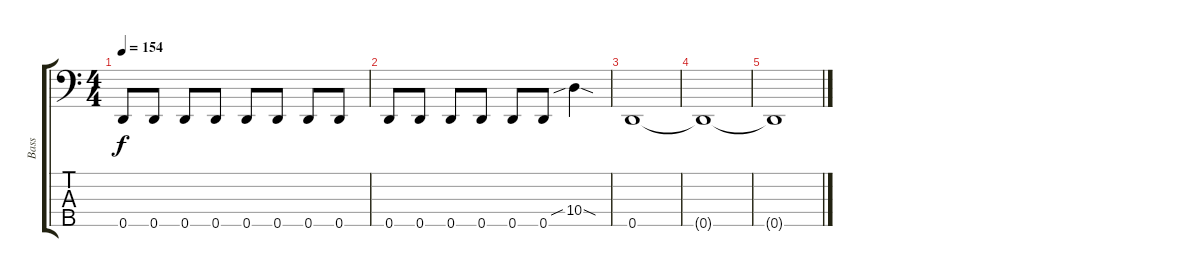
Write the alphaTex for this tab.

\track ("Bass" "Bass") {instrument electricbassfinger}
\staff {score tabs}
\tuning (G3 D2 A1 E1 D1) {hide}
\ts (4 4)
\tempo 154
\clef f4
\ks c
0.5.8{dy f} 0.5.8 0.5.8 0.5.8 0.5.8 0.5.8 0.5.8 0.5.8 |
0.5.8 0.5.8 0.5.8 0.5.8 0.5.8 0.5.8 10.4{sib sod}.4 |
0.5.1 |
0.5{t}.1 |
0.5{t}.1
